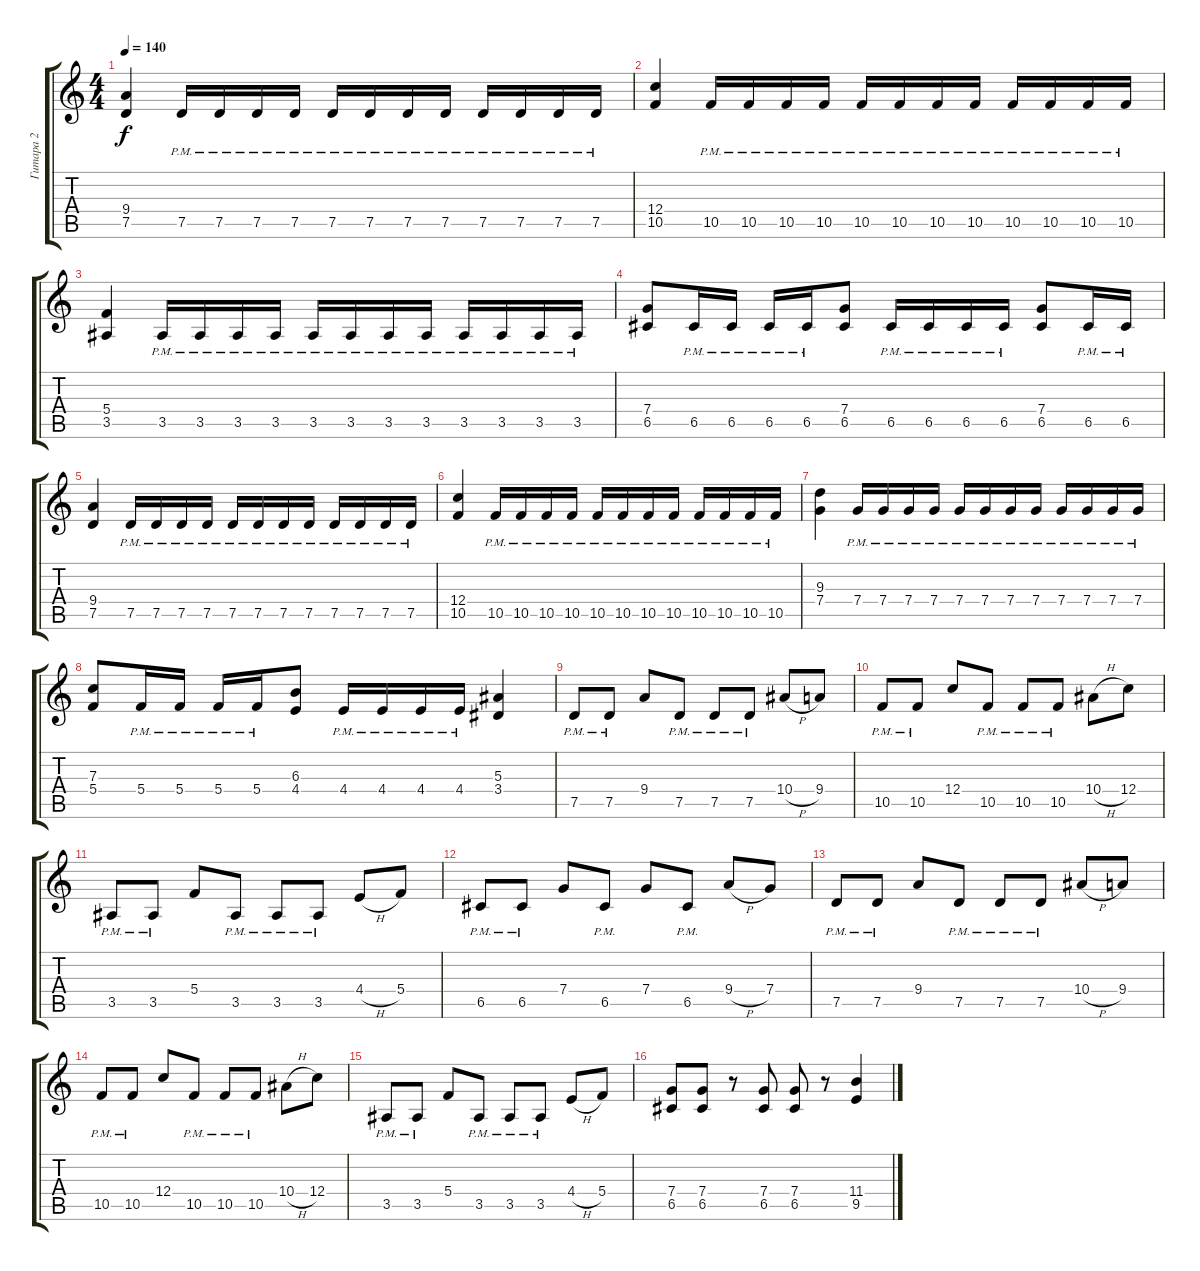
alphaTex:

\track ("Гитара 2" "Гитара 2") {instrument overdrivenguitar}
\staff {score tabs}
\tuning (D4 A3 F3 C3 G2 D2) {hide}
\ts (4 4)
\tempo 140
\clef g2
\ks c
(9.4 7.5).4{dy f} 7.5{pm}.16 7.5{pm}.16 7.5{pm}.16 7.5{pm}.16 7.5{pm}.16 7.5{pm}.16 7.5{pm}.16 7.5{pm}.16 7.5{pm}.16 7.5{pm}.16 7.5{pm}.16 7.5{pm}.16 |
(12.4 10.5).4 10.5{pm}.16 10.5{pm}.16 10.5{pm}.16 10.5{pm}.16 10.5{pm}.16 10.5{pm}.16 10.5{pm}.16 10.5{pm}.16 10.5{pm}.16 10.5{pm}.16 10.5{pm}.16 10.5{pm}.16 |
(5.4 3.5).4 3.5{pm}.16 3.5{pm}.16 3.5{pm}.16 3.5{pm}.16 3.5{pm}.16 3.5{pm}.16 3.5{pm}.16 3.5{pm}.16 3.5{pm}.16 3.5{pm}.16 3.5{pm}.16 3.5{pm}.16 |
(7.4 6.5).8 6.5{pm}.16 6.5{pm}.16 6.5{pm}.16 6.5{pm}.16 (7.4 6.5).8 6.5{pm}.16 6.5{pm}.16 6.5{pm}.16 6.5{pm}.16 (7.4 6.5).8 6.5{pm}.16 6.5{pm}.16 |
(9.4 7.5).4 7.5{pm}.16 7.5{pm}.16 7.5{pm}.16 7.5{pm}.16 7.5{pm}.16 7.5{pm}.16 7.5{pm}.16 7.5{pm}.16 7.5{pm}.16 7.5{pm}.16 7.5{pm}.16 7.5{pm}.16 |
(12.4 10.5).4 10.5{pm}.16 10.5{pm}.16 10.5{pm}.16 10.5{pm}.16 10.5{pm}.16 10.5{pm}.16 10.5{pm}.16 10.5{pm}.16 10.5{pm}.16 10.5{pm}.16 10.5{pm}.16 10.5{pm}.16 |
(9.3 7.4).4 7.4{pm}.16 7.4{pm}.16 7.4{pm}.16 7.4{pm}.16 7.4{pm}.16 7.4{pm}.16 7.4{pm}.16 7.4{pm}.16 7.4{pm}.16 7.4{pm}.16 7.4{pm}.16 7.4{pm}.16 |
(7.3 5.4).8 5.4{pm}.16 5.4{pm}.16 5.4{pm}.16 5.4{pm}.16 (6.3 4.4).8 4.4{pm}.16 4.4{pm}.16 4.4{pm}.16 4.4{pm}.16 (5.3 3.4).4 |
7.5{pm}.8 7.5{pm}.8 9.4.8 7.5{pm}.8 7.5{pm}.8 7.5{pm}.8 10.4{h}.8 9.4.8 |
10.5{pm}.8 10.5{pm}.8 12.4.8 10.5{pm}.8 10.5{pm}.8 10.5{pm}.8 10.4{h}.8 12.4.8 |
3.5{pm}.8 3.5{pm}.8 5.4.8 3.5{pm}.8 3.5{pm}.8 3.5{pm}.8 4.4{h}.8 5.4.8 |
6.5{pm}.8 6.5{pm}.8 7.4.8 6.5{pm}.8 7.4.8 6.5{pm}.8 9.4{h}.8 7.4.8 |
7.5{pm}.8 7.5{pm}.8 9.4.8 7.5{pm}.8 7.5{pm}.8 7.5{pm}.8 10.4{h}.8 9.4.8 |
10.5{pm}.8 10.5{pm}.8 12.4.8 10.5{pm}.8 10.5{pm}.8 10.5{pm}.8 10.4{h}.8 12.4.8 |
3.5{pm}.8 3.5{pm}.8 5.4.8 3.5{pm}.8 3.5{pm}.8 3.5{pm}.8 4.4{h}.8 5.4.8 |
(7.4 6.5).8 (7.4 6.5).8 r.8 (7.4 6.5).8 (7.4 6.5).8 r.8 (11.4 9.5).4
